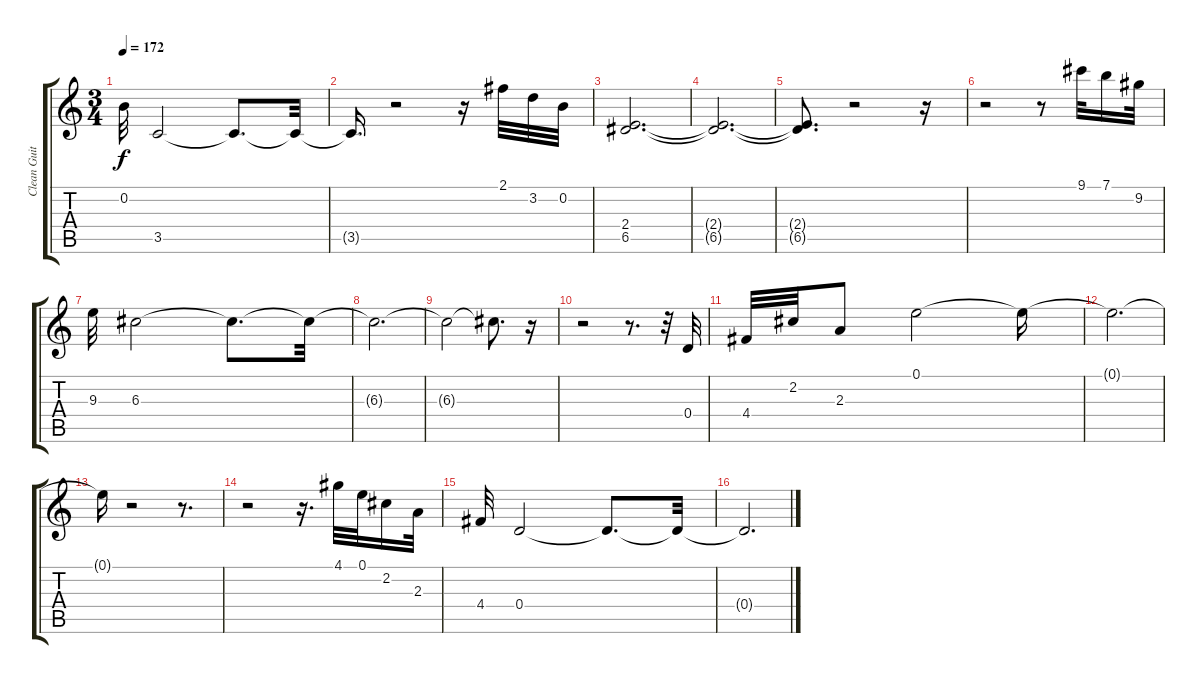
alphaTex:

\track ("Clean Guitar" "Clean Guit") {instrument acousticguitarsteel}
\staff {score tabs}
\tuning (E4 B3 G3 D3 A2 E2) {hide}
\ts (3 4)
\tempo 172
\clef g2
\ks c
0.2.32{dy f} 3.5.2 3.5{t}.8{d} 3.5{t}.32 |
3.5{t}.16{d} r.2 r.16 2.1.32 3.2.32 0.2.32 |
(2.4 6.5).2{d} |
(2.4{t} 6.5{t}).2{d} |
(2.4{t} 6.5{t}).8{d} r.2 r.16 |
r.2 r.8 9.1.32 7.1.16 9.2.32 |
9.3.32 6.3.2 6.3{t}.8{d} 6.3{t}.32 |
6.3{t}.2{d} |
6.3{t}.2 6.3{t}.8{d} r.16 |
r.2 r.8{d} r.32 0.4.32 |
4.4.32 2.2.32 2.3.8 0.1.2 0.1{t}.16 |
0.1{t}.2{d} |
0.1{t}.16 r.2 r.8{d} |
r.2 r.16{d} 4.1.32 0.1.32 2.2.16 2.3.32 |
4.4.32 0.4.2 0.4{t}.8{d} 0.4{t}.32 |
0.4{t}.2{d}
